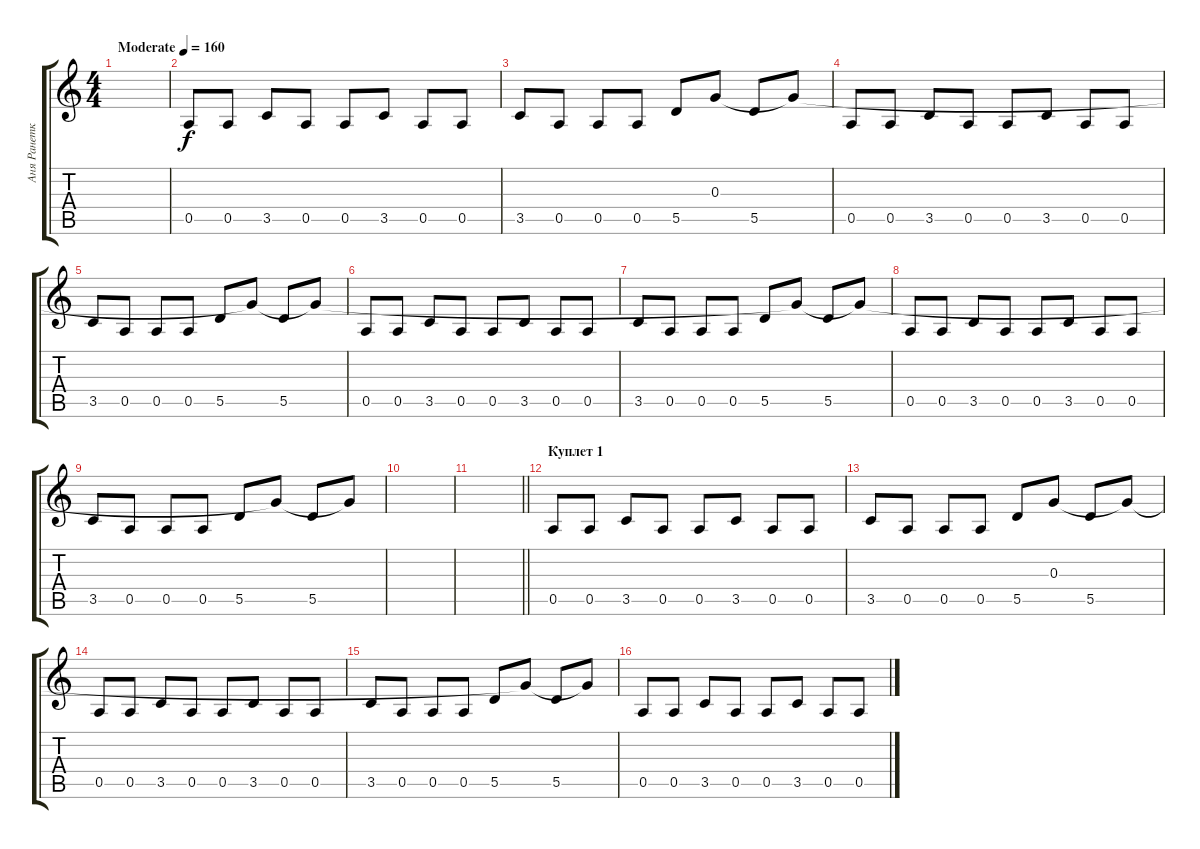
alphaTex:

\track ("Аня Ранетка" "Аня Ранетк") {instrument acousticguitarsteel}
\staff {score tabs}
\tuning (E4 B3 G3 D3 A2 E2) {hide}
\ts (4 4)
\tempo (160 "Moderate")
\clef g2
\ks c
|
0.5.8 0.5.8 3.5.8 0.5.8 0.5.8 3.5.8 0.5.8 0.5.8 |
3.5.8 0.5.8 0.5.8 0.5.8 5.5.8 0.3.8 5.5.8 0.3{t}.8 |
0.5.8 0.5.8 3.5.8 0.5.8 0.5.8 3.5.8 0.5.8 0.5.8 |
3.5.8 0.5.8 0.5.8 0.5.8 5.5.8 0.3{t}.8 5.5.8 0.3{t}.8 |
0.5.8 0.5.8 3.5.8 0.5.8 0.5.8 3.5.8 0.5.8 0.5.8 |
3.5.8 0.5.8 0.5.8 0.5.8 5.5.8 0.3{t}.8 5.5.8 0.3{t}.8 |
0.5.8 0.5.8 3.5.8 0.5.8 0.5.8 3.5.8 0.5.8 0.5.8 |
3.5.8 0.5.8 0.5.8 0.5.8 5.5.8 0.3{t}.8 5.5.8 0.3{t}.8 |
|
\barLineRight lightlight
|
\section ("" "Куплет 1")
0.5.8 0.5.8 3.5.8 0.5.8 0.5.8 3.5.8 0.5.8 0.5.8 |
3.5.8 0.5.8 0.5.8 0.5.8 5.5.8 0.3.8 5.5.8 0.3{t}.8 |
0.5.8 0.5.8 3.5.8 0.5.8 0.5.8 3.5.8 0.5.8 0.5.8 |
3.5.8 0.5.8 0.5.8 0.5.8 5.5.8 0.3{t}.8 5.5.8 0.3{t}.8 |
0.5.8 0.5.8 3.5.8 0.5.8 0.5.8 3.5.8 0.5.8 0.5.8
